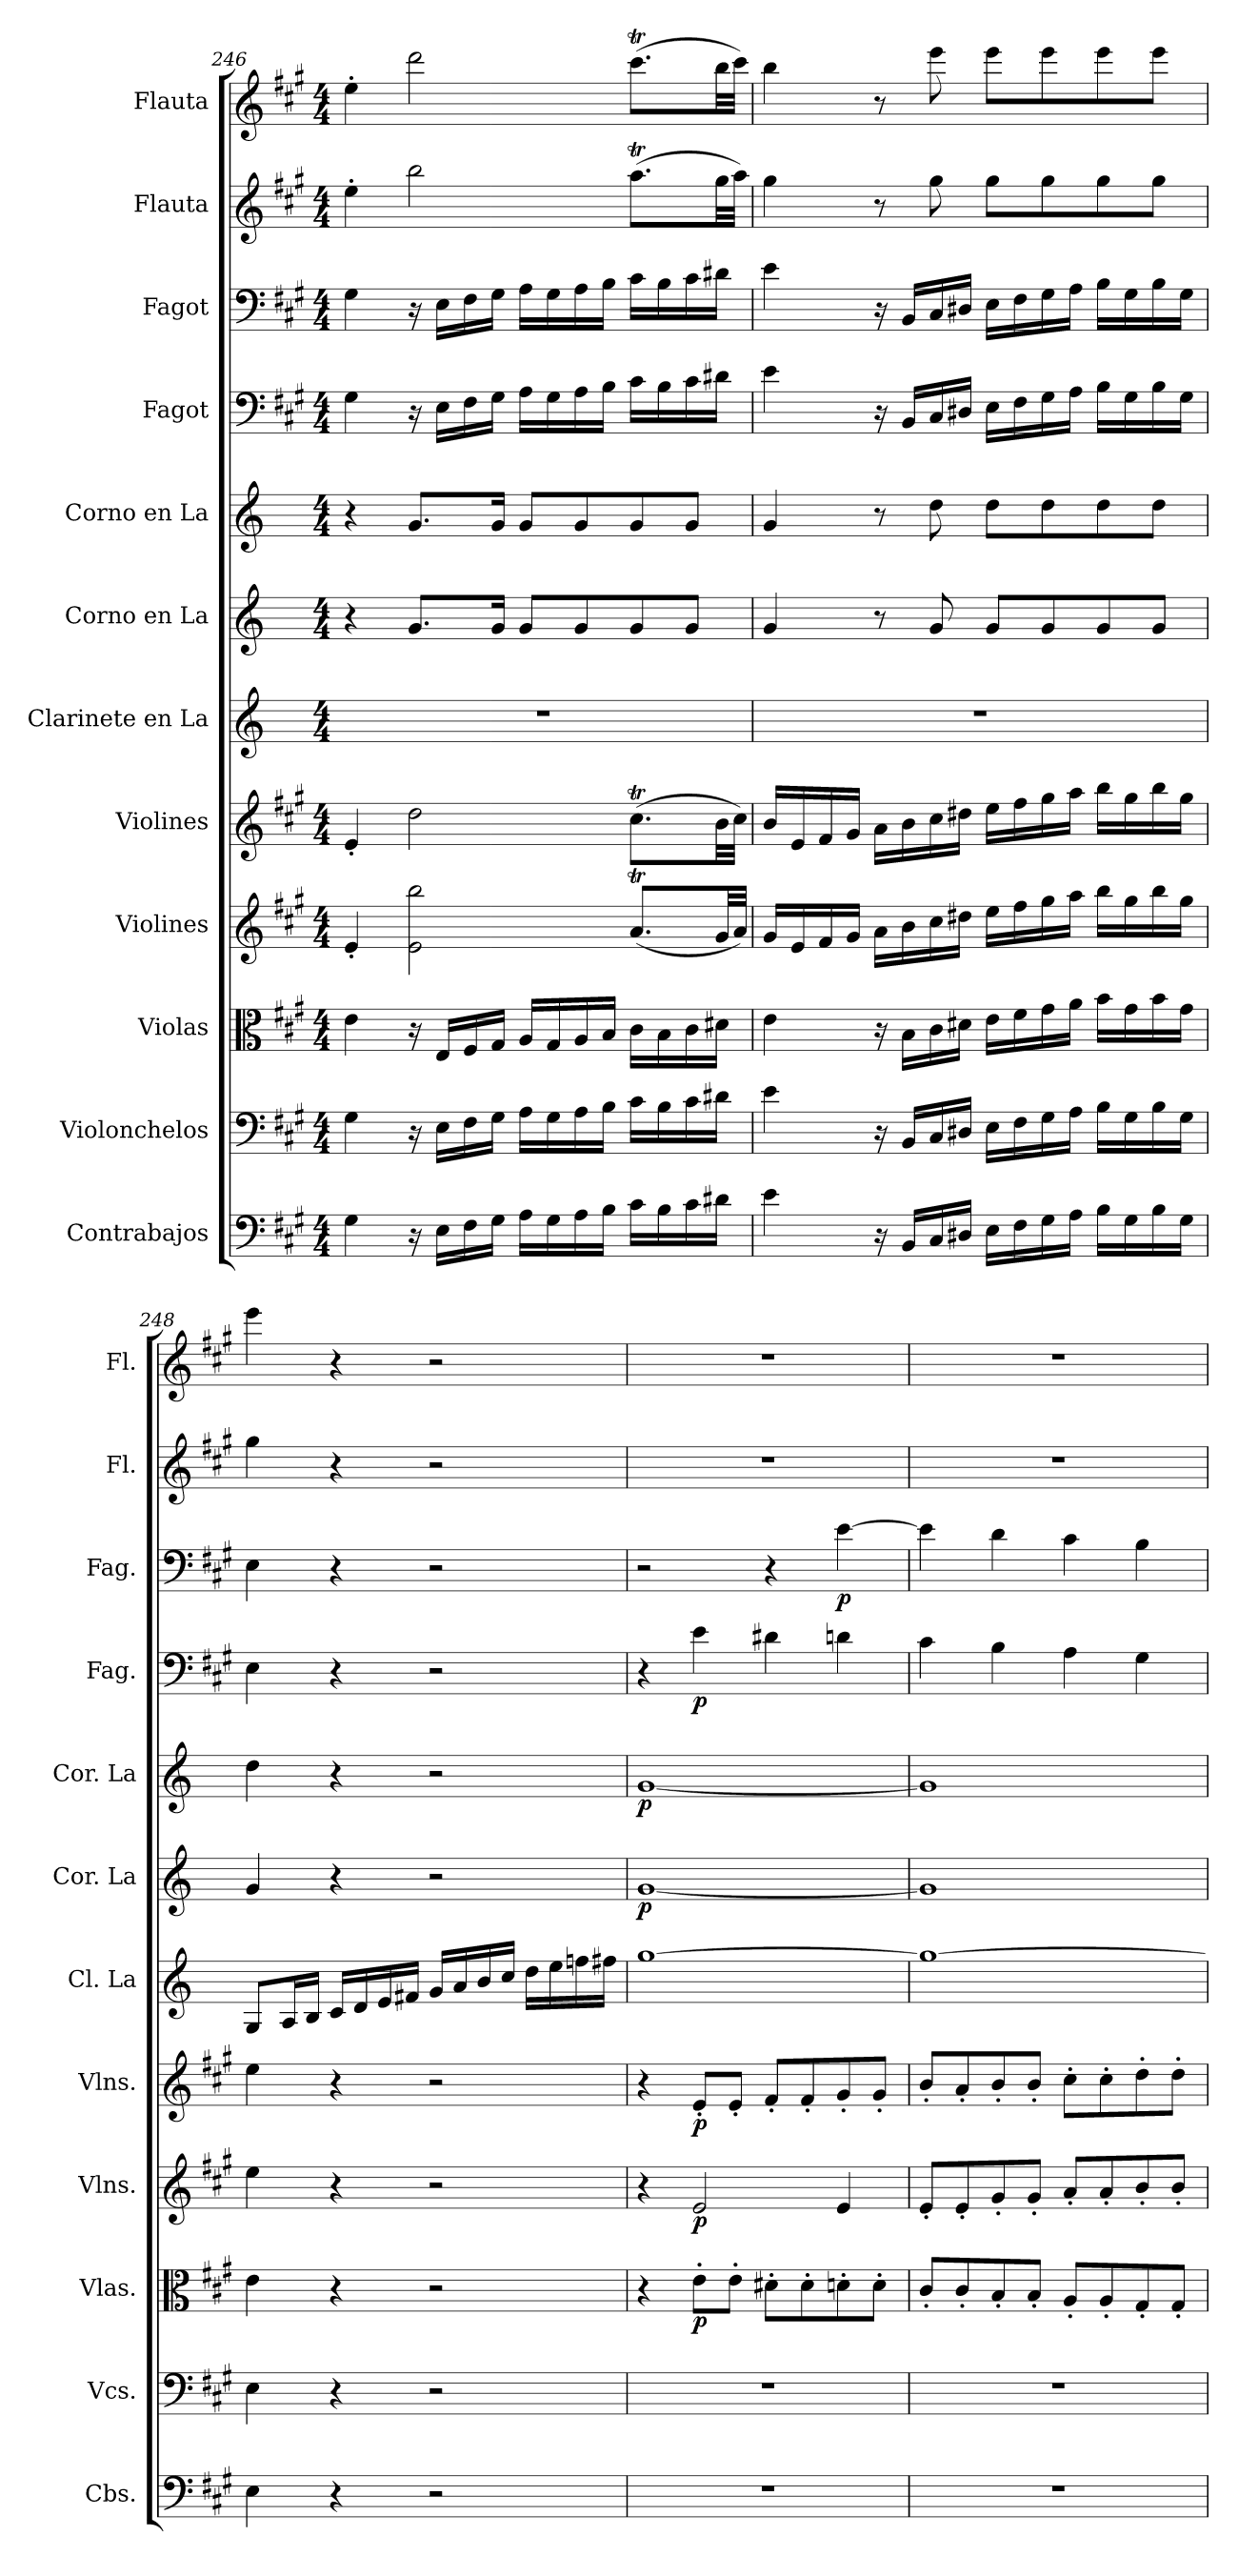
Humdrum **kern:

**kern	**kern	**kern	**dynam	**kern	**dynam	**kern	**dynam	**kern	**kern	**dynam	**kern	**dynam	**kern	**dynam	**kern	**dynam	**kern	**kern
*part12	*part11	*part10	*part10	*part9	*part9	*part8	*part8	*part7	*part6	*part6	*part5	*part5	*part4	*part4	*part3	*part3	*part2	*part1
*staff12	*staff11	*staff10	*staff10	*staff9	*staff9	*staff8	*staff8	*staff7	*staff6	*staff6	*staff5	*staff5	*staff4	*staff4	*staff3	*staff3	*staff2	*staff1
*I"Contrabajos	*I"Violonchelos	*I"Violas	*	*I"Violines	*	*I"Violines	*	*I"Clarinete en La	*I"Corno en La	*	*I"Corno en La	*	*I"Fagot	*	*I"Fagot	*	*I"Flauta	*I"Flauta
*I'Cbs.	*I'Vcs.	*I'Vlas.	*	*I'Vlns.	*	*I'Vlns.	*	*I'Cl. La	*I'Cor. La	*	*I'Cor. La	*	*I'Fag.	*	*I'Fag.	*	*I'Fl.	*I'Fl.
*clefF4	*clefF4	*clefC3	*	*clefG2	*	*clefG2	*	*clefG2	*clefG2	*	*clefG2	*	*clefF4	*	*clefF4	*	*clefG2	*clefG2
*ITrd7c12	*	*	*	*	*	*	*	*ITrd2c3	*ITrd2c3	*	*ITrd2c3	*	*	*	*	*	*	*
*k[f#c#g#]	*k[f#c#g#]	*k[f#c#g#]	*	*k[f#c#g#]	*	*k[f#c#g#]	*	*k[f#c#g#]	*k[f#c#g#]	*	*k[f#c#g#]	*	*k[f#c#g#]	*	*k[f#c#g#]	*	*k[f#c#g#]	*k[f#c#g#]
*M4/4	*M4/4	*M4/4	*	*M4/4	*	*M4/4	*	*M4/4	*M4/4	*	*M4/4	*	*M4/4	*	*M4/4	*	*M4/4	*M4/4
=246	=246	=246	=246	=246	=246	=246	=246	=246	=246	=246	=246	=246	=246	=246	=246	=246	=246	=246
4GG#\	4G#\	4e\	.	4e'/	.	4e'/	.	1r	4r	.	4r	.	4G#\	.	4G#\	.	4ee'\	4ee'\
16r	16r	16r	.	2e\ 2bb\	.	2dd\	.	.	8.e/L	.	8.e/L	.	16r	.	16r	.	2bb\	2ddd\
16EE\LL	16E\LL	16E/LL	.	.	.	.	.	.	.	.	.	.	16E\LL	.	16E\LL	.	.	.
16FF#\	16F#\	16F#/	.	.	.	.	.	.	.	.	.	.	16F#\	.	16F#\	.	.	.
16GG#\JJ	16G#\JJ	16G#/JJ	.	.	.	.	.	.	16e/Jk	.	16e/Jk	.	16G#\JJ	.	16G#\JJ	.	.	.
16AA\LL	16A\LL	16A/LL	.	.	.	.	.	.	8e/L	.	8e/L	.	16A\LL	.	16A\LL	.	.	.
16GG#\	16G#\	16G#/	.	.	.	.	.	.	.	.	.	.	16G#\	.	16G#\	.	.	.
16AA\	16A\	16A/	.	.	.	.	.	.	8e/	.	8e/	.	16A\	.	16A\	.	.	.
16BB\JJ	16B\JJ	16B/JJ	.	.	.	.	.	.	.	.	.	.	16B\JJ	.	16B\JJ	.	.	.
16C#\LL	16c#\LL	16c#\LL	.	(<8.aT/L	.	(>8.cc#t\L	.	.	8e/	.	8e/	.	16c#\LL	.	16c#\LL	.	(>8.aaT\L	(>8.ccc#t\L
16BB\	16B\	16B\	.	.	.	.	.	.	.	.	.	.	16B\	.	16B\	.	.	.
16C#\	16c#\	16c#\	.	.	.	.	.	.	8e/J	.	8e/J	.	16c#\	.	16c#\	.	.	.
16D#X\JJ	16d#X\JJ	16d#X\JJ	.	32g#/LL	.	32b\LL	.	.	.	.	.	.	16d#X\JJ	.	16d#X\JJ	.	32gg#\LL	32bb\LL
.	.	.	.	32a/JJJ)	.	32cc#\JJJ)	.	.	.	.	.	.	.	.	.	.	32aa\JJJ)	32ccc#\JJJ)
=247	=247	=247	=247	=247	=247	=247	=247	=247	=247	=247	=247	=247	=247	=247	=247	=247	=247	=247
4E\	4e\	4e\	.	16g#/LL	.	16b/LL	.	1r	4e/	.	4e/	.	4e\	.	4e\	.	4gg#\	4bb\
.	.	.	.	16e/	.	16e/	.	.	.	.	.	.	.	.	.	.	.	.
.	.	.	.	16f#/	.	16f#/	.	.	.	.	.	.	.	.	.	.	.	.
.	.	.	.	16g#/JJ	.	16g#/JJ	.	.	.	.	.	.	.	.	.	.	.	.
16r	16r	16r	.	16a\LL	.	16a\LL	.	.	8r	.	8r	.	16r	.	16r	.	8r	8r
16BBB/LL	16BB/LL	16B\LL	.	16b\	.	16b\	.	.	.	.	.	.	16BB/LL	.	16BB/LL	.	.	.
16CC#/	16C#/	16c#\	.	16cc#\	.	16cc#\	.	.	8e/	.	8b\	.	16C#/	.	16C#/	.	8gg#\	8eee\
16DD#X/JJ	16D#X/JJ	16d#X\JJ	.	16dd#X\JJ	.	16dd#X\JJ	.	.	.	.	.	.	16D#X/JJ	.	16D#X/JJ	.	.	.
16EE\LL	16E\LL	16e\LL	.	16ee\LL	.	16ee\LL	.	.	8e/L	.	8b\L	.	16E\LL	.	16E\LL	.	8gg#\L	8eee\L
16FF#\	16F#\	16f#\	.	16ff#\	.	16ff#\	.	.	.	.	.	.	16F#\	.	16F#\	.	.	.
16GG#\	16G#\	16g#\	.	16gg#\	.	16gg#\	.	.	8e/	.	8b\	.	16G#\	.	16G#\	.	8gg#\	8eee\
16AA\JJ	16A\JJ	16a\JJ	.	16aa\JJ	.	16aa\JJ	.	.	.	.	.	.	16A\JJ	.	16A\JJ	.	.	.
16BB\LL	16B\LL	16b\LL	.	16bb\LL	.	16bb\LL	.	.	8e/	.	8b\	.	16B\LL	.	16B\LL	.	8gg#\	8eee\
16GG#\	16G#\	16g#\	.	16gg#\	.	16gg#\	.	.	.	.	.	.	16G#\	.	16G#\	.	.	.
16BB\	16B\	16b\	.	16bb\	.	16bb\	.	.	8e/J	.	8b\J	.	16B\	.	16B\	.	8gg#\J	8eee\J
16GG#\JJ	16G#\JJ	16g#\JJ	.	16gg#\JJ	.	16gg#\JJ	.	.	.	.	.	.	16G#\JJ	.	16G#\JJ	.	.	.
=248	=248	=248	=248	=248	=248	=248	=248	=248	=248	=248	=248	=248	=248	=248	=248	=248	=248	=248
4EE\	4E\	4e\	.	4ee\	.	4ee\	.	8E/L	4e/	.	4b\	.	4E\	.	4E\	.	4gg#\	4eee\
.	.	.	.	.	.	.	.	16F#/L	.	.	.	.	.	.	.	.	.	.
.	.	.	.	.	.	.	.	16G#/JJ	.	.	.	.	.	.	.	.	.	.
4r	4r	4r	.	4r	.	4r	.	16A/LL	4r	.	4r	.	4r	.	4r	.	4r	4r
.	.	.	.	.	.	.	.	16B/	.	.	.	.	.	.	.	.	.	.
.	.	.	.	.	.	.	.	16c#/	.	.	.	.	.	.	.	.	.	.
.	.	.	.	.	.	.	.	16d#X/JJ	.	.	.	.	.	.	.	.	.	.
2r	2r	2r	.	2r	.	2r	.	16e/LL	2r	.	2r	.	2r	.	2r	.	2r	2r
.	.	.	.	.	.	.	.	16f#/	.	.	.	.	.	.	.	.	.	.
.	.	.	.	.	.	.	.	16g#/	.	.	.	.	.	.	.	.	.	.
.	.	.	.	.	.	.	.	16a/JJ	.	.	.	.	.	.	.	.	.	.
.	.	.	.	.	.	.	.	16b\LL	.	.	.	.	.	.	.	.	.	.
.	.	.	.	.	.	.	.	16cc#\	.	.	.	.	.	.	.	.	.	.
.	.	.	.	.	.	.	.	16ddn\	.	.	.	.	.	.	.	.	.	.
.	.	.	.	.	.	.	.	16dd#X\JJ	.	.	.	.	.	.	.	.	.	.
=249	=249	=249	=249	=249	=249	=249	=249	=249	=249	=249	=249	=249	=249	=249	=249	=249	=249	=249
!	!	!	!	!	!	!	!	!	!	!LO:DY:b	!	!LO:DY:b	!	!	!	!	!	!
1r	1r	4r	.	4r	.	4r	.	[1ee	[1e	p	[1e	p	4r	.	2r	.	1r	1r
!	!	!	!LO:DY:b	!	!LO:DY:b	!	!LO:DY:b	!	!	!	!	!	!	!LO:DY:b	!	!	!	!
.	.	8e'\L	p	2e/	p	8e'/L	p	.	.	.	.	.	4e\	p	.	.	.	.
.	.	8e'\J	.	.	.	8e'/J	.	.	.	.	.	.	.	.	.	.	.	.
.	.	8d#X'\L	.	.	.	8f#'/L	.	.	.	.	.	.	4d#X\	.	4r	.	.	.
.	.	8d#'\	.	.	.	8f#'/	.	.	.	.	.	.	.	.	.	.	.	.
!	!	!	!	!	!	!	!	!	!	!	!	!	!	!	!	!LO:DY:b	!	!
.	.	8dn'\	.	4e/	.	8g#'/	.	.	.	.	.	.	4dn\	.	[4e\	p	.	.
.	.	8d'\J	.	.	.	8g#'/J	.	.	.	.	.	.	.	.	.	.	.	.
!!LO:PB:g=z
=250	=250	=250	=250	=250	=250	=250	=250	=250	=250	=250	=250	=250	=250	=250	=250	=250	=250	=250
1r	1r	8c#'/L	.	8e'/L	.	8b'/L	.	1ee_	1e]	.	1e]	.	4c#\	.	4e\]	.	1r	1r
.	.	8c#'/	.	8e'/	.	8a'/	.	.	.	.	.	.	.	.	.	.	.	.
.	.	8B'/	.	8g#'/	.	8b'/	.	.	.	.	.	.	4B\	.	4d\	.	.	.
.	.	8B'/J	.	8g#'/J	.	8b'/J	.	.	.	.	.	.	.	.	.	.	.	.
.	.	8A'/L	.	8a'/L	.	8cc#'\L	.	.	.	.	.	.	4A\	.	4c#\	.	.	.
.	.	8A'/	.	8a'/	.	8cc#'\	.	.	.	.	.	.	.	.	.	.	.	.
.	.	8G#'/	.	8b'/	.	8dd'\	.	.	.	.	.	.	4G#\	.	4B\	.	.	.
.	.	8G#'/J	.	8b'/J	.	8dd'\J	.	.	.	.	.	.	.	.	.	.	.	.
=	=	=	=	=	=	=	=	=	=	=	=	=	=	=	=	=	=	=
*-	*-	*-	*-	*-	*-	*-	*-	*-	*-	*-	*-	*-	*-	*-	*-	*-	*-	*-
